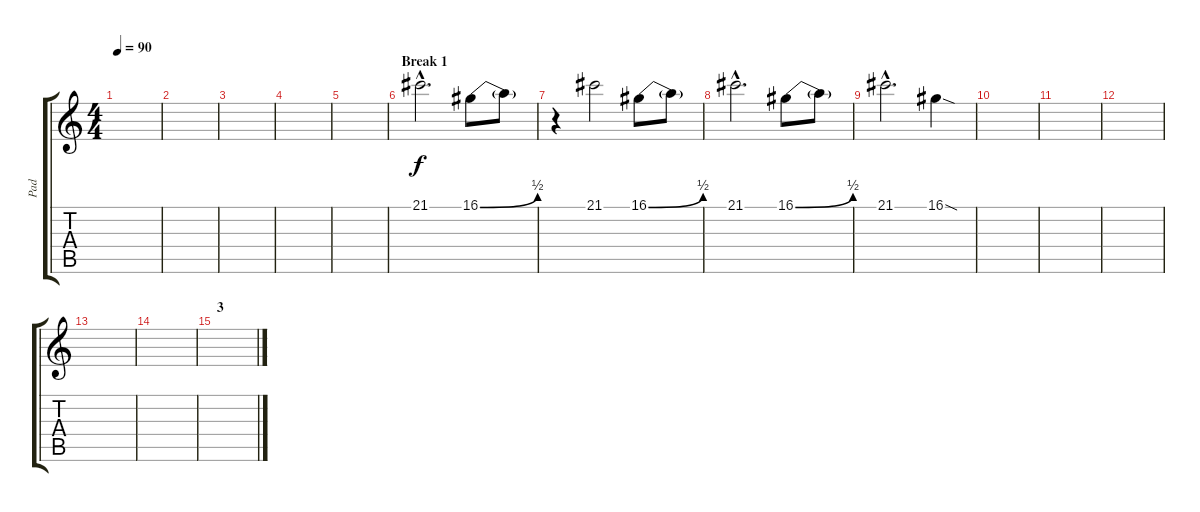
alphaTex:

\track ("Pad" "Pad") {instrument pad2warm}
\staff {score tabs}
\tuning (E4 B3 G3 D3 A2 E2) {hide}
\ts (4 4)
\tempo 90
\clef g2
\ks c
|
|
|
|
|
\section ("" "Break 1")
21.1{hac}.2{d balance 1 instrument synthstrings1} 16.1{be (bend 0 0 60 2)}.8 16.1{t}.8 |
r.4 21.1.2 16.1{be (bend 0 0 60 2)}.8 16.1{t}.8 |
21.1{hac}.2{d balance 1 instrument synthstrings1} 16.1{be (bend 0 0 60 2)}.8 16.1{t}.8 |
21.1{hac}.2{d} 16.1{sod}.4 |
|
|
|
|
|
\section ("" "3")
